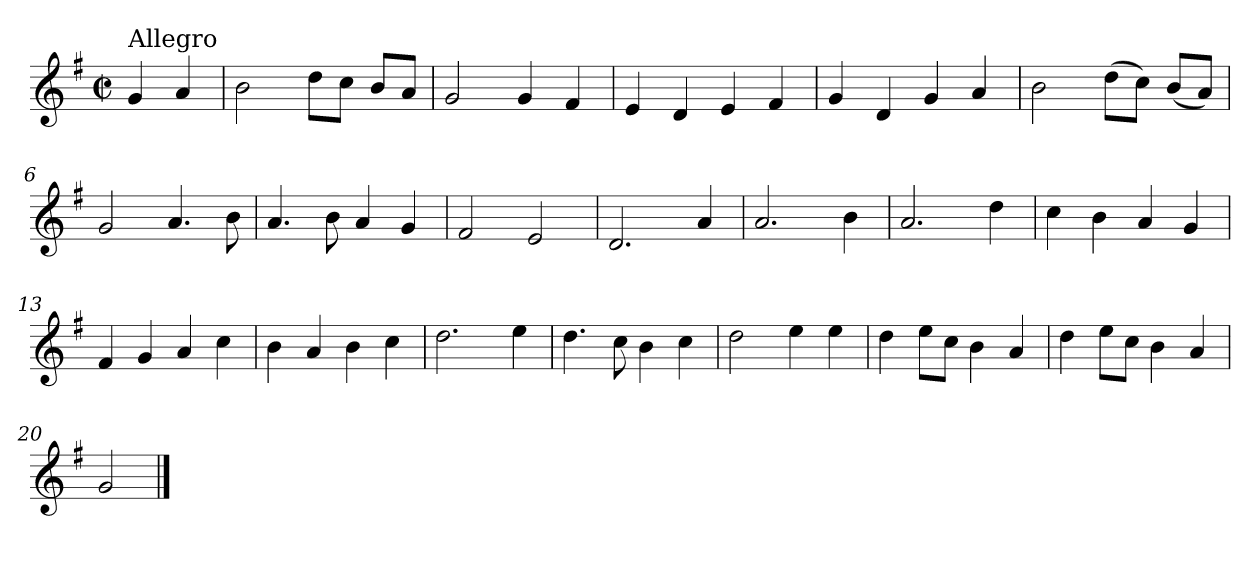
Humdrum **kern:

**kern
*part1
*staff1
*clefG2
*k[f#]
*G:
*M2/2
*met(c|)
=
!LO:TX:a:t=Allegro
4g/
4a/
=1
2b\
8dd\L
8cc\J
8b/L
8a/J
=2
2g/
4g/
4f#/
=3
4e/
4d/
4e/
4f#/
=4
4g/
4d/
4g/
4a/
=5
2b\
(>8dd\L
8cc\J)
(<8b/L
8a/J)
!!LO:LB:g=z
=6
2g/
4.a/
8b\
=7
4.a/
8b\
4a/
4g/
=8
2f#/
2e/
=9
2.d/
4a/
=10
2.a/
4b\
=11
2.a/
4dd\
=12
4cc\
4b\
4a/
4g/
!!LO:LB:g=z
=13
4f#/
4g/
4a/
4cc\
=14
4b\
4a/
4b\
4cc\
=15
2.dd\
4ee\
=16
4.dd\
8cc\
4b\
4cc\
=17
2dd\
4ee\
4ee\
=18
4dd\
8ee\L
8cc\J
4b\
4a/
!!LO:LB:g=z
=19
4dd\
8ee\L
8cc\J
4b\
4a/
=20
2g/
==
*-
